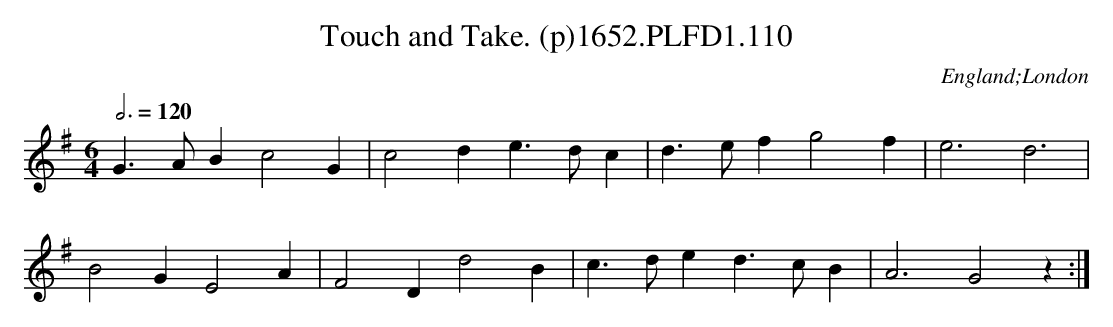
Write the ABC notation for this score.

X:1
T:Touch and Take. (p)1652.PLFD1.110
M:6/4
L:1/4
Q:3/4=120
O:England;London
K:G
G>AB c2 G|c2 d e>dc|d>ef g2 f|e3 d3|
B2 G E2 A|F2 D d2 B|c>de d>cB|A3 G2 z:|
